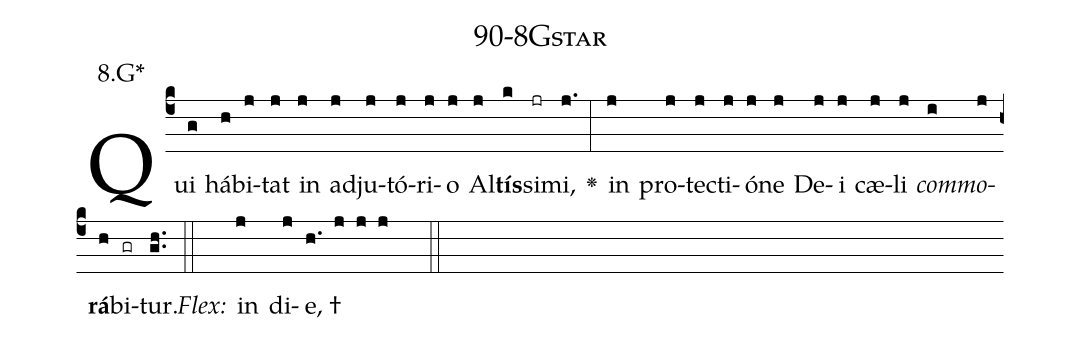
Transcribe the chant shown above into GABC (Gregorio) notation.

name: 90-8Gstar;
annotation: 8.G*;
%%
(c4)Qui(g) há(h)bi(j)tat(j) in(j) ad(j)ju(j)tó(j)ri(j)o(j) Al(j)<b>tís</b>(k)si(jr)mi,(j.) <v>\greheightstar</v>(:) in(j) pro(j)tec(j)ti(j)ó(j)ne(j) De(j)i(j) cæ(j)li(j) <i>com</i>(i)<i>mo</i>(j)<b>rá</b>(h)bi(gr)tur.(gh..) (::)
<i>Flex:</i>()  in(j) di(j)e, †(h. j j j  ::)

%E(j) u(j) o(i) u(j) a(h) e.(gh..) (::)
